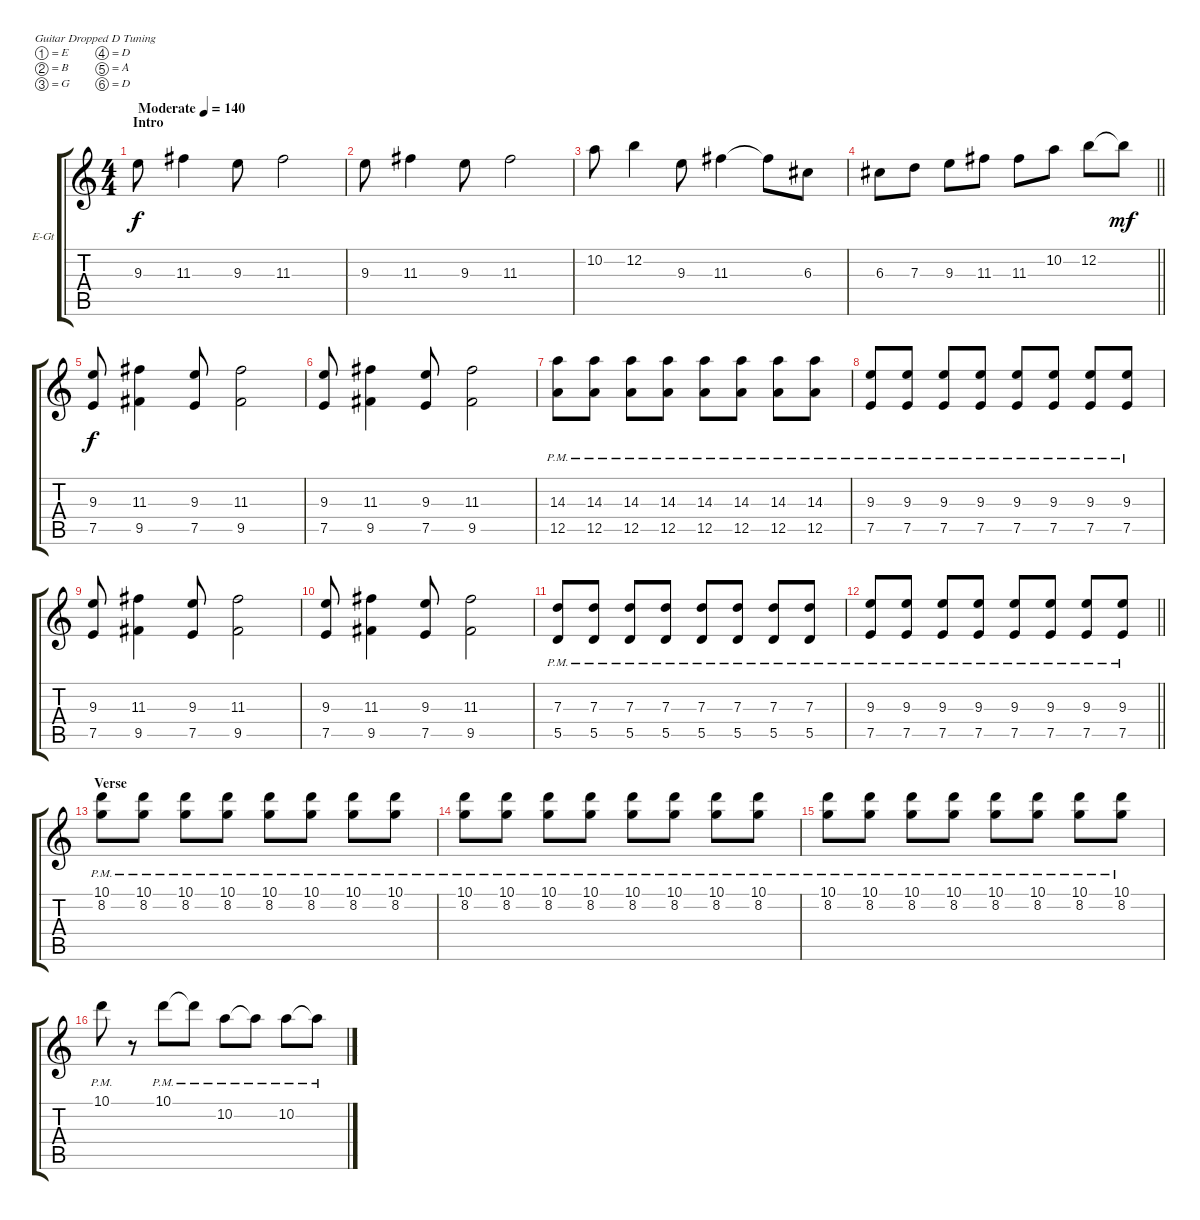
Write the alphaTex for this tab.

\bracketExtendMode groupsimilarinstruments
\firstSystemTrackNameOrientation horizontal
\otherSystemsTrackNameOrientation horizontal
\track ("Lead Guitar" "E-Gt") {instrument overdrivenguitar}
\staff {score tabs}
\tuning (E4 B3 G3 D3 A2 D2)
\ts (4 4)
\beaming (8 2 2 2 2)
\section ("" "Intro")
\tempo (140 "Moderate")
\clef g2
\ks c
9.3.8{dy f instrument overdrivenguitar} 11.3.4 9.3.8 11.3.2 |
9.3.8 11.3.4 9.3.8 11.3.2 |
10.2.8 12.2.4 9.3.8 11.3.4 11.3{t}.8 6.3.8 |
\barLineRight lightlight
6.3.8 7.3.8 9.3.8 11.3.8 11.3.8 10.2.8 12.2.8 12.2{t}.8{dy mf} |
(9.3 7.5).8{dy f} (11.3 9.5).4 (9.3 7.5).8 (11.3 9.5).2 |
(9.3 7.5).8 (11.3 9.5).4 (9.3 7.5).8 (11.3 9.5).2 |
(12.5{pm} 14.3).8 (12.5{pm} 14.3).8 (12.5{pm} 14.3).8 (12.5{pm} 14.3).8 (12.5{pm} 14.3).8 (12.5{pm} 14.3).8 (12.5{pm} 14.3).8 (12.5{pm} 14.3).8 |
(7.5{pm} 9.3).8 (7.5{pm} 9.3).8 (7.5{pm} 9.3).8 (7.5{pm} 9.3).8 (7.5{pm} 9.3).8 (7.5{pm} 9.3).8 (7.5{pm} 9.3).8 (7.5{pm} 9.3).8 |
(9.3 7.5).8 (11.3 9.5).4 (9.3 7.5).8 (11.3 9.5).2 |
(9.3 7.5).8 (11.3 9.5).4 (9.3 7.5).8 (11.3 9.5).2 |
(5.5{pm} 7.3).8 (5.5{pm} 7.3).8 (5.5{pm} 7.3).8 (5.5{pm} 7.3).8 (5.5{pm} 7.3).8 (5.5{pm} 7.3).8 (5.5{pm} 7.3).8 (5.5{pm} 7.3).8 |
\barLineRight lightlight
(7.5{pm} 9.3).8 (7.5{pm} 9.3).8 (7.5{pm} 9.3).8 (7.5{pm} 9.3).8 (7.5{pm} 9.3).8 (7.5{pm} 9.3).8 (7.5{pm} 9.3).8 (7.5{pm} 9.3).8 |
\section ("" "Verse")
(8.2{pm} 10.1{pm}).8 (8.2{pm} 10.1{pm}).8 (8.2{pm} 10.1{pm}).8 (8.2{pm} 10.1{pm}).8 (8.2{pm} 10.1{pm}).8 (8.2{pm} 10.1{pm}).8 (8.2{pm} 10.1{pm}).8 (8.2{pm} 10.1{pm}).8 |
(8.2{pm} 10.1{pm}).8 (8.2{pm} 10.1{pm}).8 (8.2{pm} 10.1{pm}).8 (8.2{pm} 10.1{pm}).8 (8.2{pm} 10.1{pm}).8 (8.2{pm} 10.1{pm}).8 (8.2{pm} 10.1{pm}).8 (8.2{pm} 10.1{pm}).8 |
(8.2{pm} 10.1{pm}).8 (8.2{pm} 10.1{pm}).8 (8.2{pm} 10.1{pm}).8 (8.2{pm} 10.1{pm}).8 (8.2{pm} 10.1{pm}).8 (8.2{pm} 10.1{pm}).8 (8.2{pm} 10.1{pm}).8 (8.2{pm} 10.1{pm}).8 |
10.1{pm}.8 r.8 10.1{pm}.8 10.1{pm t}.8 10.2{pm}.8 10.2{pm t}.8 10.2{pm}.8 10.2{pm t}.8
